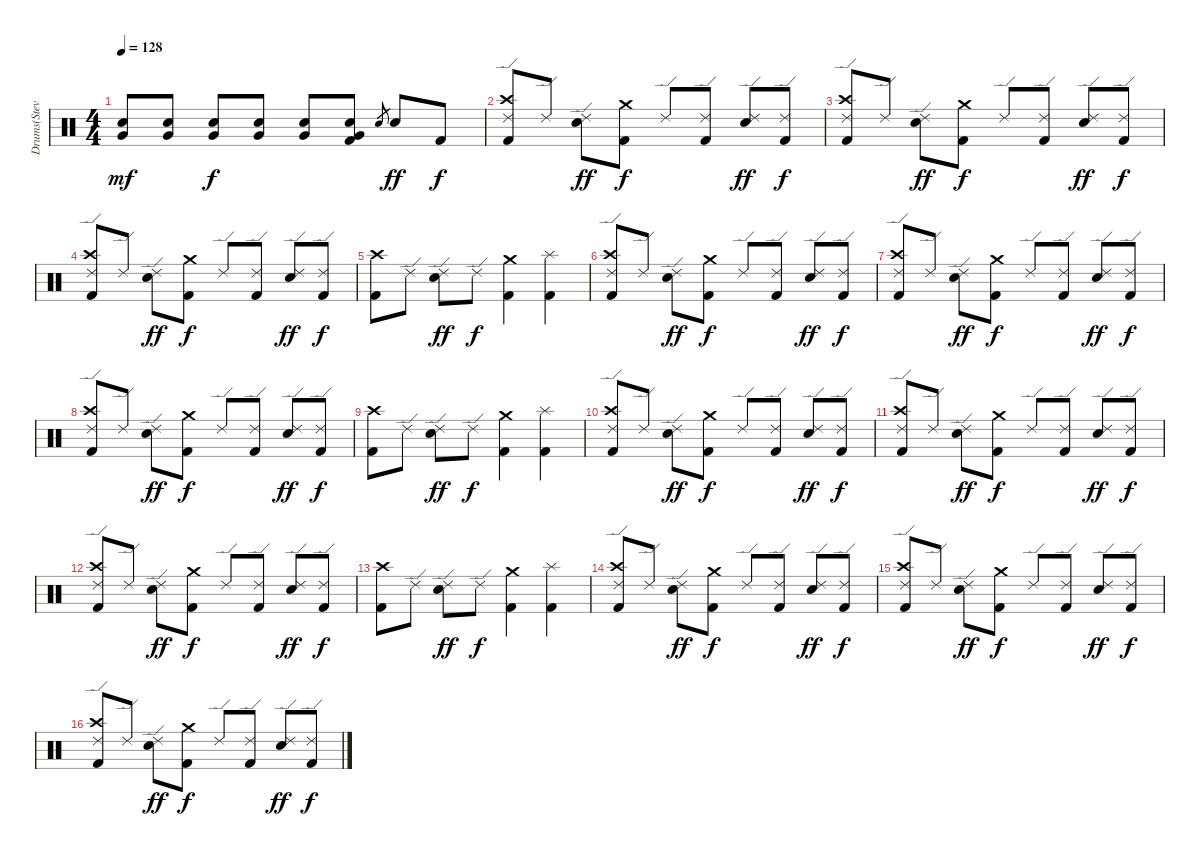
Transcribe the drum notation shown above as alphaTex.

\track ("Drums(Steven)" "Drums(Stev") {instrument percussion}
\staff {score}
\articulation defaults
\ts (4 4)
\tempo 128
\clef neutral
\ks c
("Very Low Tom (hit)" "Snare (hit) 2").8{dy mf} ("Very Low Tom (hit)" "Snare (hit) 2").8 ("Very Low Tom (hit)" "Snare (hit) 2").8{dy f} ("Very Low Tom (hit)" "Snare (hit) 2").8 ("Very Low Tom (hit)" "Snare (hit) 2").8 ("Very Low Tom (hit)" "Snare (hit) 2" "Kick (hit) 2").8 "Snare (hit) 2".8{gr} "Snare (hit) 2".8{dy ff} "Kick (hit) 2".8{dy f} |
("Crash high (hit)" "Ride (edge) 2" "Kick (hit) 2").8 "Ride (edge) 2".8 ("Ride (edge) 2" "Snare (hit) 2").8{dy ff} ("Crash medium (hit)" "Kick (hit) 2").8{dy f} "Ride (edge) 2".8 ("Ride (edge) 2" "Kick (hit) 2").8 ("Ride (edge) 2" "Snare (hit) 2").8{dy ff} ("Ride (edge) 2" "Kick (hit) 2").8{dy f} |
("Crash high (hit)" "Ride (edge) 2" "Kick (hit) 2").8 "Ride (edge) 2".8 ("Ride (edge) 2" "Snare (hit) 2").8{dy ff} ("Crash medium (hit)" "Kick (hit) 2").8{dy f} "Ride (edge) 2".8 ("Ride (edge) 2" "Kick (hit) 2").8 ("Ride (edge) 2" "Snare (hit) 2").8{dy ff} ("Ride (edge) 2" "Kick (hit) 2").8{dy f} |
("Crash high (hit)" "Ride (edge) 2" "Kick (hit) 2").8 "Ride (edge) 2".8 ("Ride (edge) 2" "Snare (hit) 2").8{dy ff} ("Crash medium (hit)" "Kick (hit) 2").8{dy f} "Ride (edge) 2".8 ("Ride (edge) 2" "Kick (hit) 2").8 ("Ride (edge) 2" "Snare (hit) 2").8{dy ff} ("Ride (edge) 2" "Kick (hit) 2").8{dy f} |
("Crash high (hit)" "Kick (hit) 2").8 "Ride (edge) 2".8 ("Ride (edge) 2" "Snare (hit) 2").8{dy ff} "Ride (edge) 2".8{dy f} ("Crash medium (hit)" "Kick (hit) 2").4 ("Splash (hit)" "Kick (hit) 2").4 |
("Crash high (hit)" "Ride (edge) 2" "Kick (hit) 2").8 "Ride (edge) 2".8 ("Ride (edge) 2" "Snare (hit) 2").8{dy ff} ("Crash medium (hit)" "Kick (hit) 2").8{dy f} "Ride (edge) 2".8 ("Ride (edge) 2" "Kick (hit) 2").8 ("Ride (edge) 2" "Snare (hit) 2").8{dy ff} ("Ride (edge) 2" "Kick (hit) 2").8{dy f} |
("Crash high (hit)" "Ride (edge) 2" "Kick (hit) 2").8 "Ride (edge) 2".8 ("Ride (edge) 2" "Snare (hit) 2").8{dy ff} ("Crash medium (hit)" "Kick (hit) 2").8{dy f} "Ride (edge) 2".8 ("Ride (edge) 2" "Kick (hit) 2").8 ("Ride (edge) 2" "Snare (hit) 2").8{dy ff} ("Ride (edge) 2" "Kick (hit) 2").8{dy f} |
("Crash high (hit)" "Ride (edge) 2" "Kick (hit) 2").8 "Ride (edge) 2".8 ("Ride (edge) 2" "Snare (hit) 2").8{dy ff} ("Crash medium (hit)" "Kick (hit) 2").8{dy f} "Ride (edge) 2".8 ("Ride (edge) 2" "Kick (hit) 2").8 ("Ride (edge) 2" "Snare (hit) 2").8{dy ff} ("Ride (edge) 2" "Kick (hit) 2").8{dy f} |
("Crash high (hit)" "Kick (hit) 2").8 "Ride (edge) 2".8 ("Ride (edge) 2" "Snare (hit) 2").8{dy ff} "Ride (edge) 2".8{dy f} ("Crash medium (hit)" "Kick (hit) 2").4 ("Splash (hit)" "Kick (hit) 2").4 |
("Crash high (hit)" "Ride (edge) 2" "Kick (hit) 2").8 "Ride (edge) 2".8 ("Ride (edge) 2" "Snare (hit) 2").8{dy ff} ("Crash medium (hit)" "Kick (hit) 2").8{dy f} "Ride (edge) 2".8 ("Ride (edge) 2" "Kick (hit) 2").8 ("Ride (edge) 2" "Snare (hit) 2").8{dy ff} ("Ride (edge) 2" "Kick (hit) 2").8{dy f} |
("Crash high (hit)" "Ride (edge) 2" "Kick (hit) 2").8 "Ride (edge) 2".8 ("Ride (edge) 2" "Snare (hit) 2").8{dy ff} ("Crash medium (hit)" "Kick (hit) 2").8{dy f} "Ride (edge) 2".8 ("Ride (edge) 2" "Kick (hit) 2").8 ("Ride (edge) 2" "Snare (hit) 2").8{dy ff} ("Ride (edge) 2" "Kick (hit) 2").8{dy f} |
("Crash high (hit)" "Ride (edge) 2" "Kick (hit) 2").8 "Ride (edge) 2".8 ("Ride (edge) 2" "Snare (hit) 2").8{dy ff} ("Crash medium (hit)" "Kick (hit) 2").8{dy f} "Ride (edge) 2".8 ("Ride (edge) 2" "Kick (hit) 2").8 ("Ride (edge) 2" "Snare (hit) 2").8{dy ff} ("Ride (edge) 2" "Kick (hit) 2").8{dy f} |
("Crash high (hit)" "Kick (hit) 2").8 "Ride (edge) 2".8 ("Ride (edge) 2" "Snare (hit) 2").8{dy ff} "Ride (edge) 2".8{dy f} ("Crash medium (hit)" "Kick (hit) 2").4 ("Splash (hit)" "Kick (hit) 2").4 |
("Crash high (hit)" "Ride (edge) 2" "Kick (hit) 2").8 "Ride (edge) 2".8 ("Ride (edge) 2" "Snare (hit) 2").8{dy ff} ("Crash medium (hit)" "Kick (hit) 2").8{dy f} "Ride (edge) 2".8 ("Ride (edge) 2" "Kick (hit) 2").8 ("Ride (edge) 2" "Snare (hit) 2").8{dy ff} ("Ride (edge) 2" "Kick (hit) 2").8{dy f} |
("Crash high (hit)" "Ride (edge) 2" "Kick (hit) 2").8 "Ride (edge) 2".8 ("Ride (edge) 2" "Snare (hit) 2").8{dy ff} ("Crash medium (hit)" "Kick (hit) 2").8{dy f} "Ride (edge) 2".8 ("Ride (edge) 2" "Kick (hit) 2").8 ("Ride (edge) 2" "Snare (hit) 2").8{dy ff} ("Ride (edge) 2" "Kick (hit) 2").8{dy f} |
("Crash high (hit)" "Ride (edge) 2" "Kick (hit) 2").8 "Ride (edge) 2".8 ("Ride (edge) 2" "Snare (hit) 2").8{dy ff} ("Crash medium (hit)" "Kick (hit) 2").8{dy f} "Ride (edge) 2".8 ("Ride (edge) 2" "Kick (hit) 2").8 ("Ride (edge) 2" "Snare (hit) 2").8{dy ff} ("Ride (edge) 2" "Kick (hit) 2").8{dy f}
